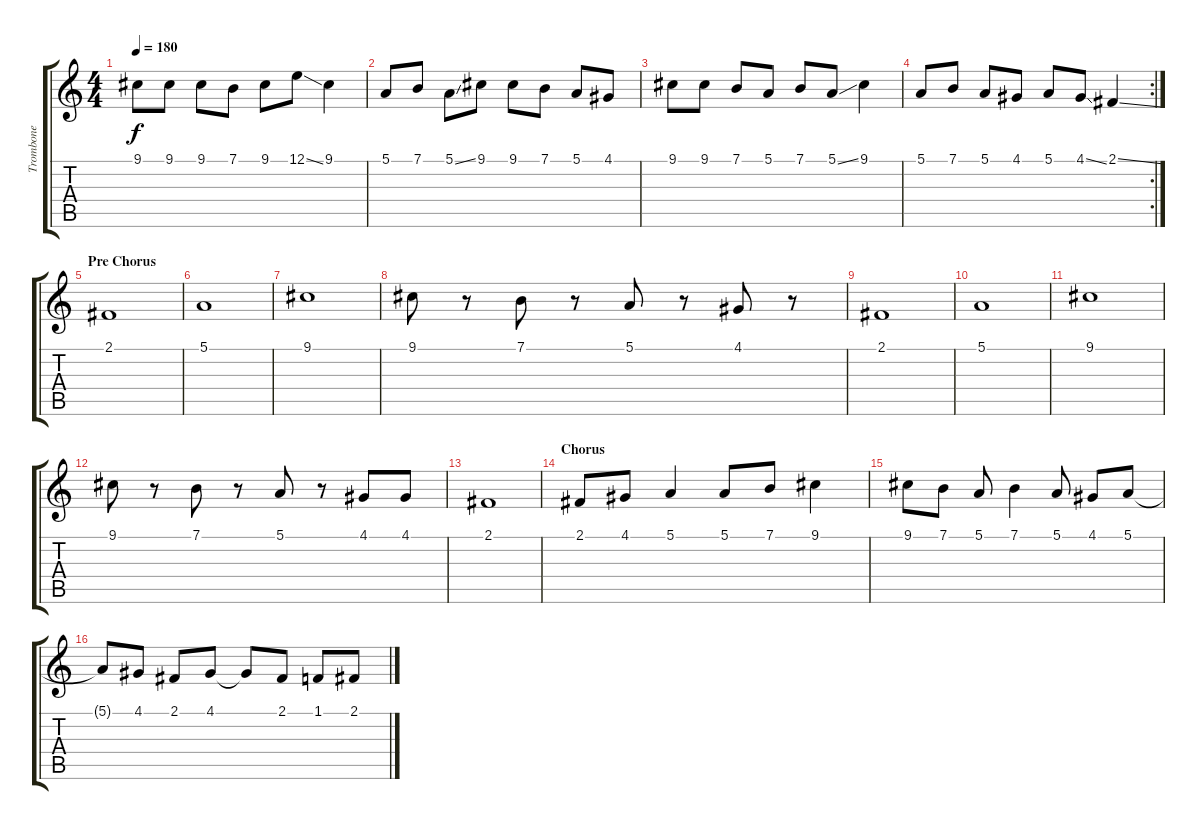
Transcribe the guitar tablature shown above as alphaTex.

\track ("Trombone" "Trombone") {instrument trombone}
\staff {score tabs}
\tuning (E4 B3 G3 D3 A2 E2) {hide}
\ts (4 4)
\tempo 180
\clef g2
\ks c
9.1.8{dy f} 9.1.8 9.1.8 7.1.8 9.1.8 12.1{ss}.8 9.1.4 |
5.1.8 7.1.8 5.1{ss}.8 9.1.8 9.1.8 7.1.8 5.1.8 4.1.8 |
9.1.8 9.1.8 7.1.8 5.1.8 7.1.8 5.1{ss}.8 9.1.4 |
\rc 2
5.1.8 7.1.8 5.1.8 4.1.8 5.1.8 4.1{ss}.8 2.1{ss}.4 |
\section ("" "Pre Chorus")
2.1.1 |
5.1.1 |
9.1.1 |
9.1.8 r.8 7.1.8 r.8 5.1.8 r.8 4.1.8 r.8 |
2.1.1 |
5.1.1 |
9.1.1 |
9.1.8 r.8 7.1.8 r.8 5.1.8 r.8 4.1.8 4.1.8 |
2.1.1 |
\section ("" "Chorus")
2.1.8 4.1.8 5.1.4 5.1.8 7.1.8 9.1.4 |
9.1.8 7.1.8 5.1.8 7.1.4 5.1.8 4.1.8 5.1.8 |
5.1{t}.8 4.1.8 2.1.8 4.1.8 4.1{t}.8 2.1.8 1.1.8 2.1.8
